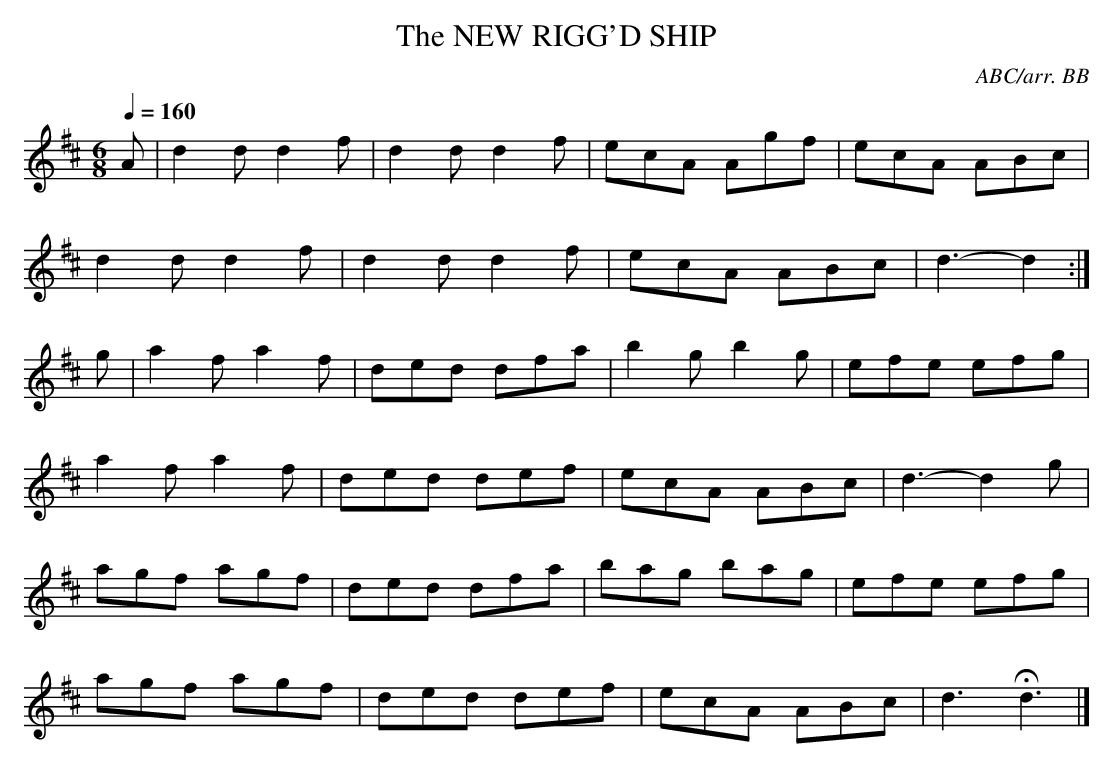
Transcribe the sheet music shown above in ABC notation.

X:1
T:NEW RIGG'D SHIP, The
C:ABC/arr. BB
L:1/8
M:6/8
Q:1/4=160
K:D
A|d2d d2f|d2d d2f|ecA Agf|ecA ABc|
d2d d2f|d2d d2f|ecA ABc|d3-d2 :|
g|a2f a2f|ded dfa|b2g b2g|efe efg|
a2f a2f|ded def|ecA ABc|d3-d2g|
agf agf|ded dfa|bag bag|efe efg|
agf agf|ded def|ecA ABc|d3 Hd3|]
